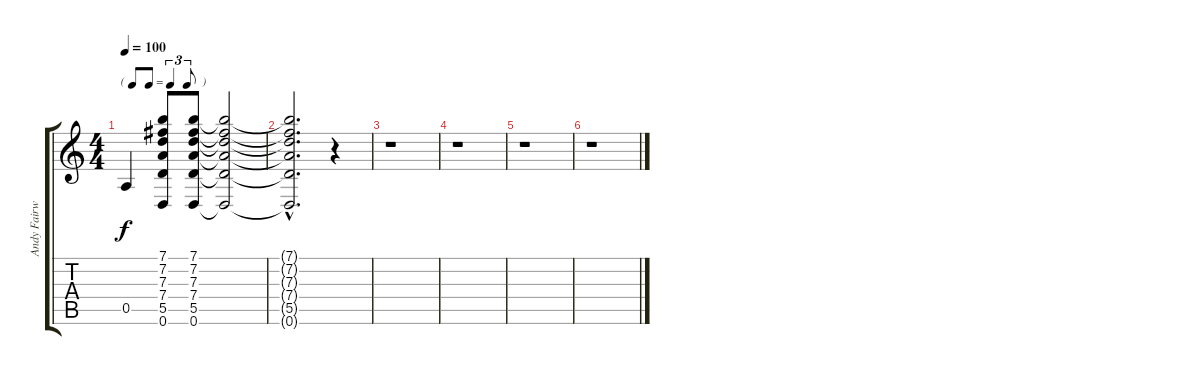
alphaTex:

\track ("Andy Fairweather Low Guitar II" "Andy Fairw") {instrument distortionguitar}
\staff {score tabs}
\tuning (E4 B3 G3 D3 A2 D2) {hide}
\ts (4 4)
\tf triplet8th
\tempo 100
\clef g2
\ks c
0.5.4{dy f} (7.1 7.2 7.3 7.4 5.5 0.6).8 (7.1 7.2 7.3 7.4 5.5 0.6).8 (7.1{t} 7.2{t} 7.3{t} 7.4{t} 5.5{t} 0.6{t}).2 |
(7.1{hac t} 7.2{hac t} 7.3{hac t} 7.4{hac t} 5.5{hac t} 0.6{hac t}).2{d} r.4 |
r.1 |
r.1 |
r.1 |
r.1
